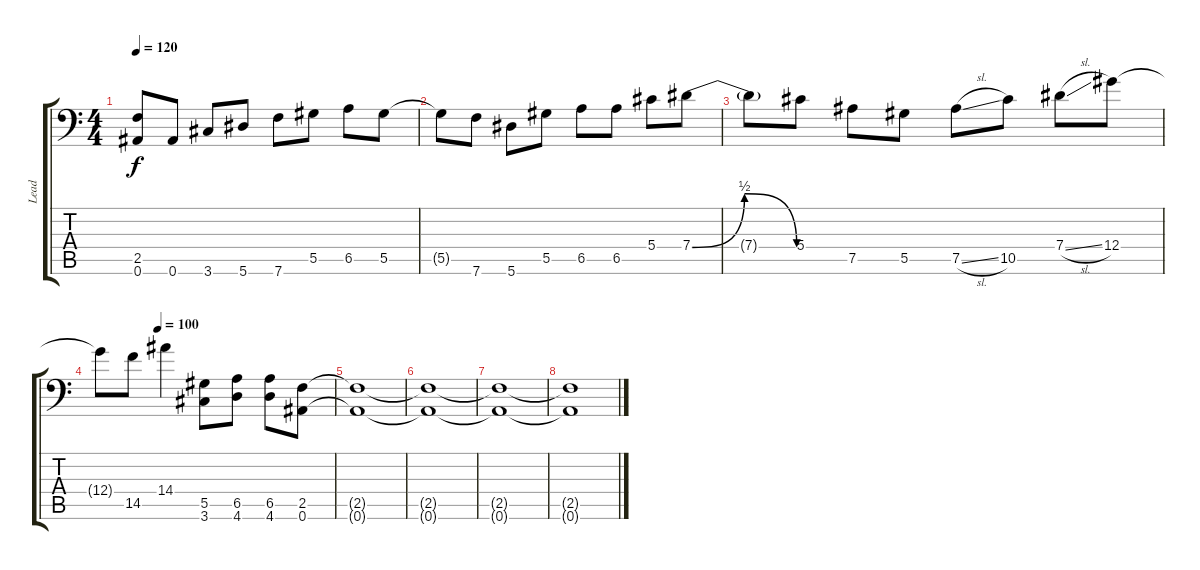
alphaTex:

\track ("Lead" "Lead") {instrument distortionguitar}
\staff {score tabs}
\tuning (Bb3 F3 Db3 Ab2 Eb2 Bb1) {hide}
\ts (4 4)
\tempo 120
\clef f4
\ks c
(2.5{t} 0.6{t}).8{dy f} 0.6.8 3.6.8 5.6.8 7.6.8 5.5.8 6.5.8 5.5.8 |
5.5{t}.8 7.6.8 5.6.8 5.5.8 6.5.8 6.5.8 5.4.8 7.4{be (bendrelease 0 0 45 2 45 2 60 0)}.8 |
7.4{t}.8 5.4.8 7.5.8 5.5.8 7.5{sl}.8 10.5.8 7.4{sl}.8 12.4.8 |
\tempo (100 0.25)
12.4{t}.8 14.5.8 14.4.4 (5.5 3.6).8 (6.5 4.6).8 (6.5 4.6).8 (2.5 0.6).8 |
(2.5{t} 0.6{t}).1 |
(2.5{t} 0.6{t}).1 |
(2.5{t} 0.6{t}).1{volume 0} |
(2.5{t} 0.6{t}).1
